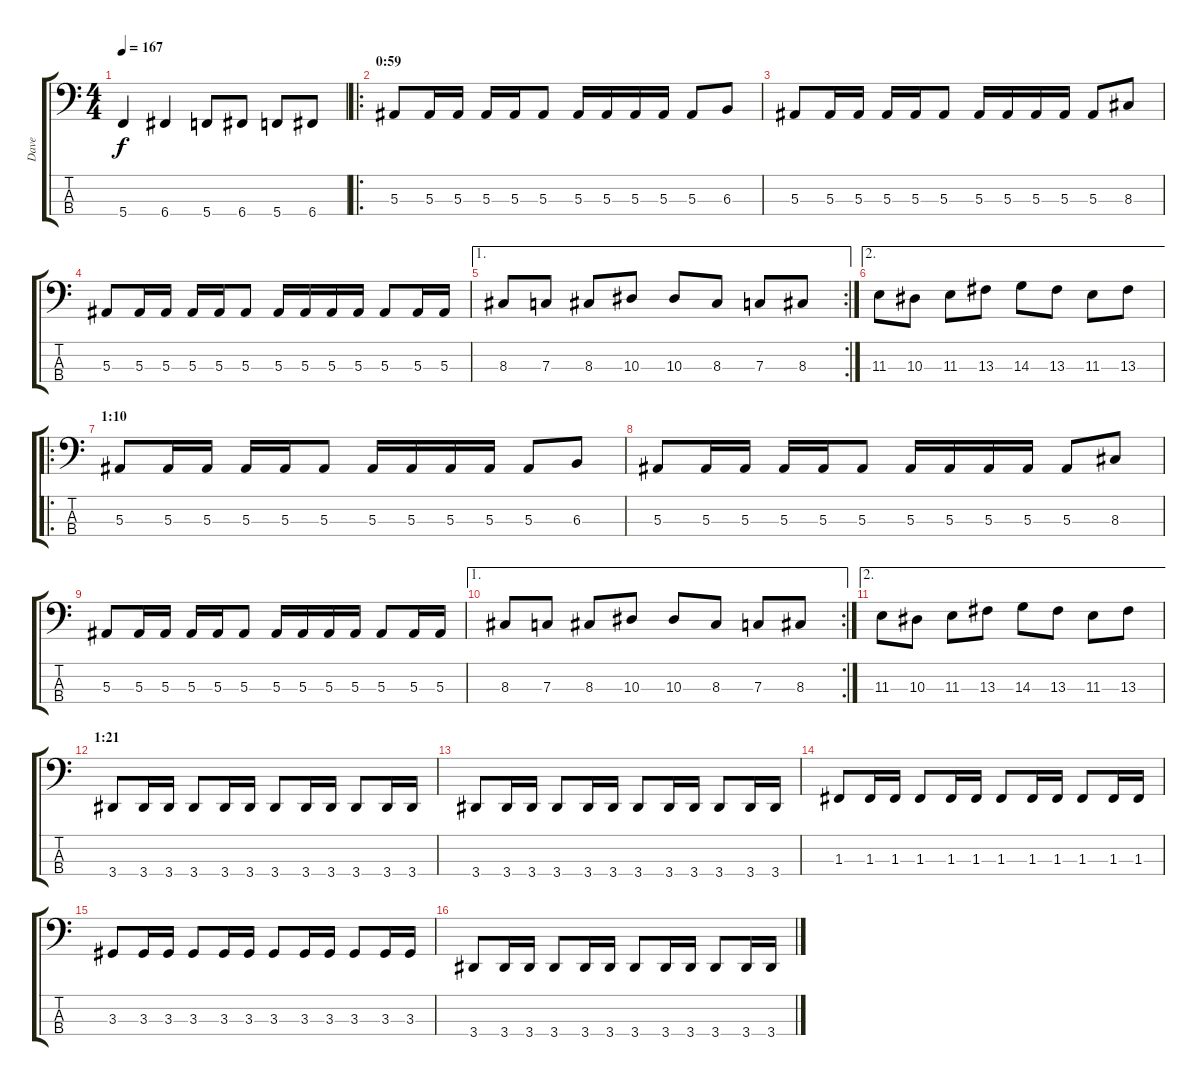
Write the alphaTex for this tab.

\track ("Dave" "Dave") {instrument electricbasspick}
\staff {score tabs}
\tuning (Eb2 Bb1 F1 C1) {hide}
\ts (4 4)
\tempo 167
\clef f4
\ks c
5.4.4{dy f} 6.4.4 5.4.8 6.4.8 5.4.8 6.4.8 |
\ro
\section ("" "0:59")
5.3.8 5.3.16 5.3.16 5.3.16 5.3.16 5.3.8 5.3.16 5.3.16 5.3.16 5.3.16 5.3.8 6.3.8 |
5.3.8 5.3.16 5.3.16 5.3.16 5.3.16 5.3.8 5.3.16 5.3.16 5.3.16 5.3.16 5.3.8 8.3.8 |
5.3.8 5.3.16 5.3.16 5.3.16 5.3.16 5.3.8 5.3.16 5.3.16 5.3.16 5.3.16 5.3.8 5.3.16 5.3.16 |
\ae 1
\rc 2
8.3.8 7.3.8 8.3.8 10.3.8 10.3.8 8.3.8 7.3.8 8.3.8 |
\ae 2
11.3.8 10.3.8 11.3.8 13.3.8 14.3.8 13.3.8 11.3.8 13.3.8 |
\ro
\section ("" "1:10")
5.3.8 5.3.16 5.3.16 5.3.16 5.3.16 5.3.8 5.3.16 5.3.16 5.3.16 5.3.16 5.3.8 6.3.8 |
5.3.8 5.3.16 5.3.16 5.3.16 5.3.16 5.3.8 5.3.16 5.3.16 5.3.16 5.3.16 5.3.8 8.3.8 |
5.3.8 5.3.16 5.3.16 5.3.16 5.3.16 5.3.8 5.3.16 5.3.16 5.3.16 5.3.16 5.3.8 5.3.16 5.3.16 |
\ae 1
\rc 2
8.3.8 7.3.8 8.3.8 10.3.8 10.3.8 8.3.8 7.3.8 8.3.8 |
\ae 2
11.3.8 10.3.8 11.3.8 13.3.8 14.3.8 13.3.8 11.3.8 13.3.8 |
\section ("" "1:21")
3.4.8 3.4.16 3.4.16 3.4.8 3.4.16 3.4.16 3.4.8 3.4.16 3.4.16 3.4.8 3.4.16 3.4.16 |
3.4.8 3.4.16 3.4.16 3.4.8 3.4.16 3.4.16 3.4.8 3.4.16 3.4.16 3.4.8 3.4.16 3.4.16 |
1.3.8 1.3.16 1.3.16 1.3.8 1.3.16 1.3.16 1.3.8 1.3.16 1.3.16 1.3.8 1.3.16 1.3.16 |
3.3.8 3.3.16 3.3.16 3.3.8 3.3.16 3.3.16 3.3.8 3.3.16 3.3.16 3.3.8 3.3.16 3.3.16 |
3.4.8 3.4.16 3.4.16 3.4.8 3.4.16 3.4.16 3.4.8 3.4.16 3.4.16 3.4.8 3.4.16 3.4.16
